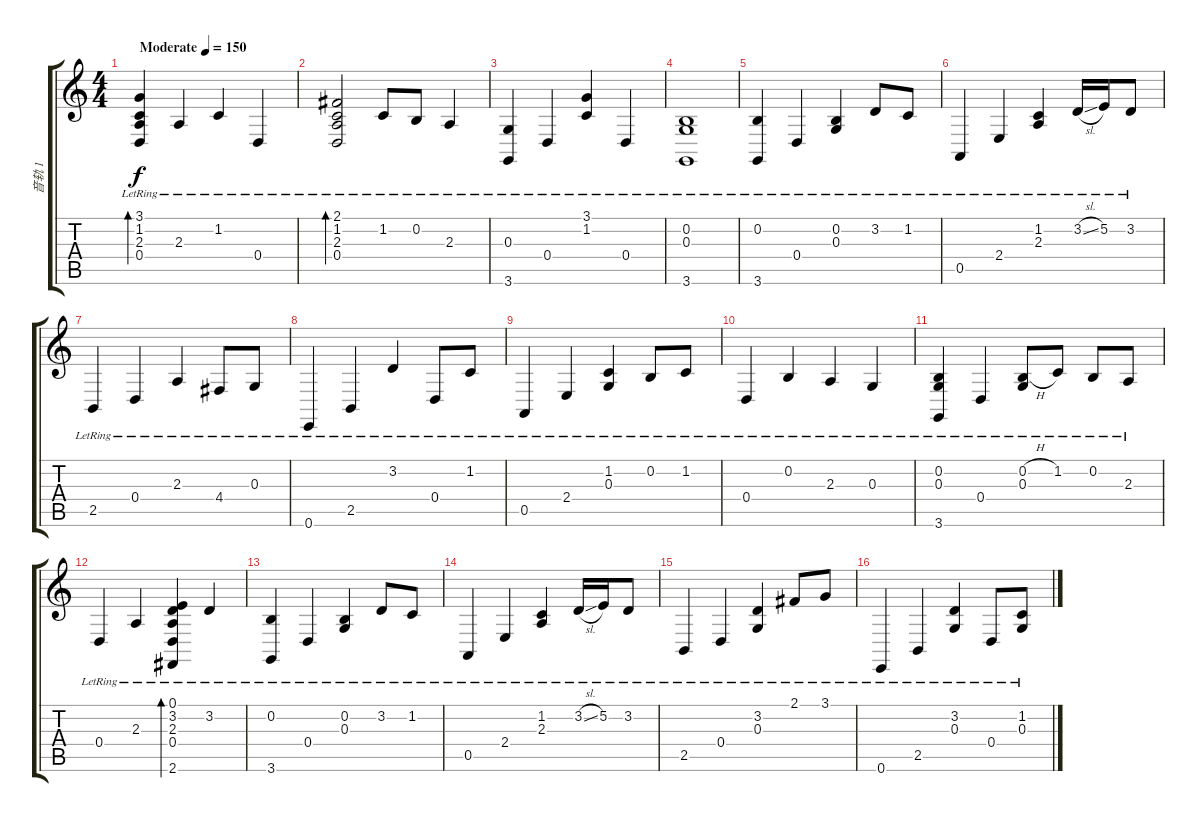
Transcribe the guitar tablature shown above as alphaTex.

\track ("音轨 1" "音轨 1") {instrument acousticgrandpiano}
\staff {score tabs}
\tuning (E4 B3 G3 D3 A2 E2) {hide}
\ts (4 4)
\tempo (150 "Moderate")
\clef g2
\ks c
(3.1{lr} 1.2{lr} 2.3{lr} 0.4{lr}).4{bd 240 dy f instrument acousticgrandpiano} 2.3{lr}.4 1.2{lr}.4 0.4{lr}.4 |
(2.1{lr} 1.2{lr} 2.3{lr} 0.4{lr}).2{bd 240} 1.2{lr}.8 0.2{lr}.8 2.3{lr}.4 |
(0.3{lr} 3.6{lr}).4 0.4{lr}.4 (3.1{lr} 1.2).4 0.4{lr}.4 |
(0.2{lr} 0.3{lr} 3.6{lr}).1 |
(0.2{lr} 3.6{lr}).4 0.4{lr}.4 (0.2{lr} 0.3{lr}).4 3.2{lr}.8 1.2{lr}.8 |
0.5{lr}.4 2.4{lr}.4 (1.2{lr} 2.3{lr}).4 3.2{sl lr}.16 5.2{lr}.16 3.2{lr}.8 |
2.5{lr}.4 0.4{lr}.4 2.3{lr}.4 4.4{lr}.8 0.3{lr}.8 |
0.6{lr}.4 2.5{lr}.4 3.2{lr}.4 0.4{lr}.8 1.2{lr}.8 |
0.5{lr}.4 2.4{lr}.4 (1.2{lr} 0.3{lr}).4 0.2{lr}.8 1.2{lr}.8 |
0.4{lr}.4 0.2{lr}.4 2.3{lr}.4 0.3{lr}.4 |
(0.2{lr} 0.3{lr} 3.6{lr}).4 0.4{lr}.4 (0.2{h lr} 0.3{lr}).8 1.2{lr}.8 0.2{lr}.8 2.3{lr}.8 |
0.4{lr}.4 2.3{lr}.4 (0.1{lr} 3.2{lr} 2.3{lr} 0.4{lr} 2.6{lr}).4{bd 120} 3.2{lr}.4 |
(0.2{lr} 3.6{lr}).4 0.4{lr}.4 (0.2{lr} 0.3{lr}).4 3.2{lr}.8 1.2{lr}.8 |
0.5{lr}.4 2.4{lr}.4 (1.2{lr} 2.3{lr}).4 3.2{sl lr}.16 5.2{lr}.16 3.2{lr}.8 |
2.5{lr}.4 0.4{lr}.4 (3.2{lr} 0.3{lr}).4 2.1{lr}.8 3.1{lr}.8 |
0.6{lr}.4 2.5{lr}.4 (3.2{lr} 0.3{lr}).4 0.4{lr}.8 (1.2{lr} 0.3{lr}).8
